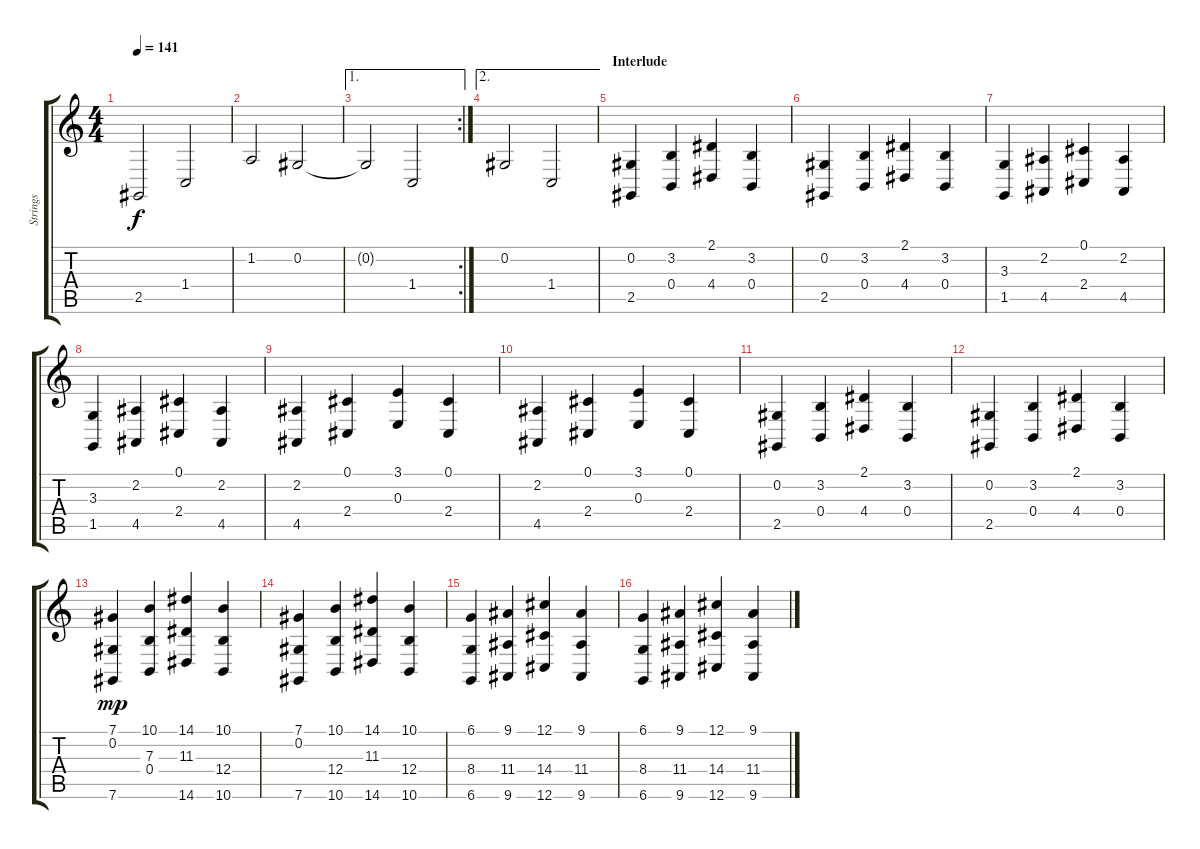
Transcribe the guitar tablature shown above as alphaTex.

\track ("Strings" "Strings") {instrument stringensemble1}
\staff {score tabs}
\tuning (Db4 Ab3 E3 B2 Gb2 Db2) {hide}
\ts (4 4)
\tempo 141
\clef g2
\ks c
2.5.2{dy f} 1.4.2 |
1.2.2 0.2.2 |
\ae 1
\rc 2
0.2{t}.2 1.4.2 |
\ae 2
0.2.2 1.4.2 |
\section ("" "Interlude")
(0.2 2.5).4{volume 10} (3.2 0.4).4 (2.1 4.4).4 (3.2 0.4).4 |
(0.2 2.5).4{volume 10} (3.2 0.4).4 (2.1 4.4).4 (3.2 0.4).4 |
(3.3 1.5).4 (2.2 4.5).4 (0.1 2.4).4 (2.2 4.5).4 |
(3.3 1.5).4 (2.2 4.5).4 (0.1 2.4).4 (2.2 4.5).4 |
(2.2 4.5).4 (0.1 2.4).4 (3.1 0.3).4 (0.1 2.4).4 |
(2.2 4.5).4 (0.1 2.4).4 (3.1 0.3).4 (0.1 2.4).4 |
(0.2 2.5).4{volume 10} (3.2 0.4).4 (2.1 4.4).4 (3.2 0.4).4 |
(0.2 2.5).4{volume 10} (3.2 0.4).4 (2.1 4.4).4 (3.2 0.4).4 |
(7.1 0.2 7.6).4{dy mp volume 13} (10.1 7.3 0.4).4 (14.1 11.3 14.6).4 (10.1 12.4 10.6).4 |
(7.1 0.2 7.6).4{volume 10} (10.1 12.4 10.6).4 (14.1 11.3 14.6).4 (10.1 12.4 10.6).4 |
(6.1 8.4 6.6).4 (9.1 11.4 9.6).4 (12.1 14.4 12.6).4 (9.1 11.4 9.6).4 |
(6.1 8.4 6.6).4 (9.1 11.4 9.6).4 (12.1 14.4 12.6).4 (9.1 11.4 9.6).4
